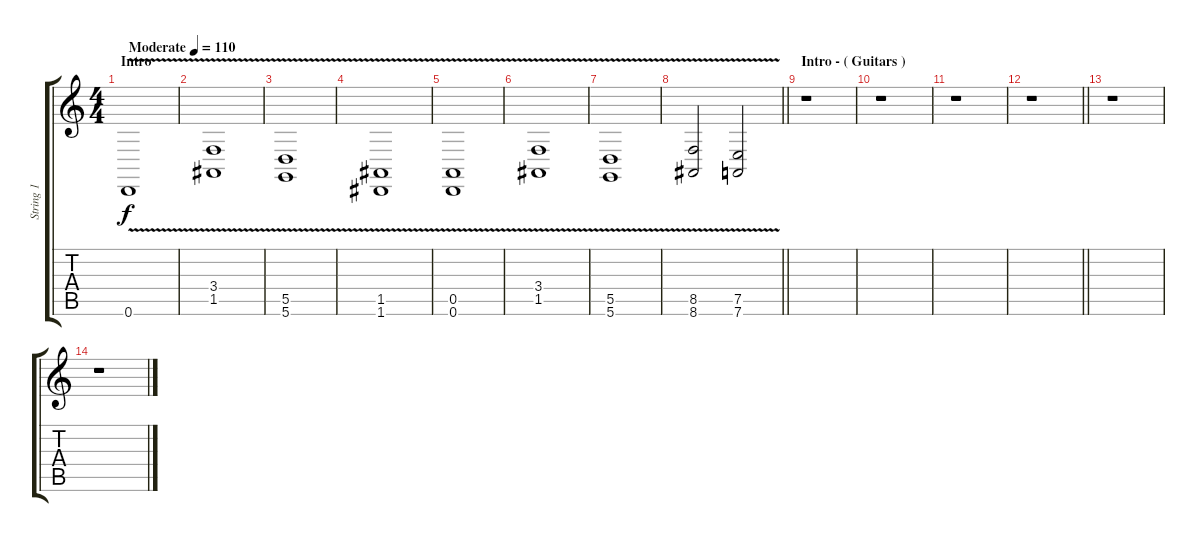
\track ("String 1" "String 1") {instrument stringensemble1}
\staff {score tabs}
\tuning (E4 B3 G3 D3 A2 D2) {hide}
\ts (4 4)
\section ("" "Intro ")
\tempo (110 "Moderate")
\clef g2
\ks c
0.6{v}.1{dy f instrument stringensemble1} |
(3.4 1.5{v}).1 |
(5.5 5.6{v}).1 |
(1.5 1.6{v}).1 |
(0.5 0.6{v}).1 |
(3.4 1.5{v}).1 |
(5.5 5.6{v}).1 |
\barLineRight lightlight
(8.5 8.6{v}).2 (7.5 7.6{v}).2 |
\section ("" "Intro - ( Guitars ) ")
r.1 |
r.1 |
r.1 |
\barLineRight lightlight
r.1 |
r.1 |
r.1
